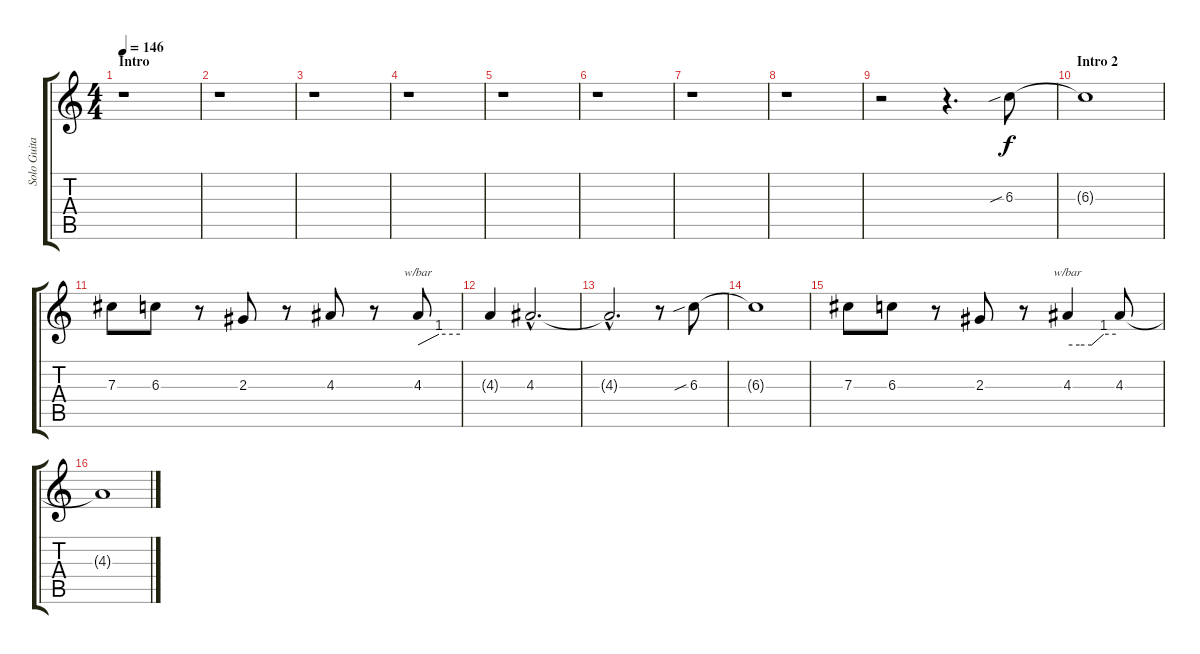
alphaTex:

\track ("Solo Guitar" "Solo Guita") {instrument distortionguitar}
\staff {score tabs}
\tuning (Eb4 Bb3 Gb3 Db3 Ab2 Eb2) {hide}
\ts (4 4)
\section ("" "Intro")
\tempo 146
\clef g2
\ks c
r.1{dy f instrument distortionguitar} |
r.1 |
r.1 |
r.1 |
r.1 |
r.1 |
r.1 |
r.1 |
r.2 r.4{d} 6.3{sib}.8 |
\section ("" "Intro 2")
6.3{t}.1 |
7.3.8 6.3.8 r.8 2.3.8 r.8 4.3.8 r.8 4.3.8{tbe (custom default 0 0 30 4 60 4)} |
4.3{t}.4 4.3{hac}.2{d} |
4.3{hac t}.2{d} r.8 6.3{sib}.8 |
6.3{t}.1 |
7.3.8 6.3.8 r.8 2.3.8 r.8 4.3.4{tbe (custom default 0 0 15 0 30 0 45 4 60 4)} 4.3.8 |
4.3{t}.1
